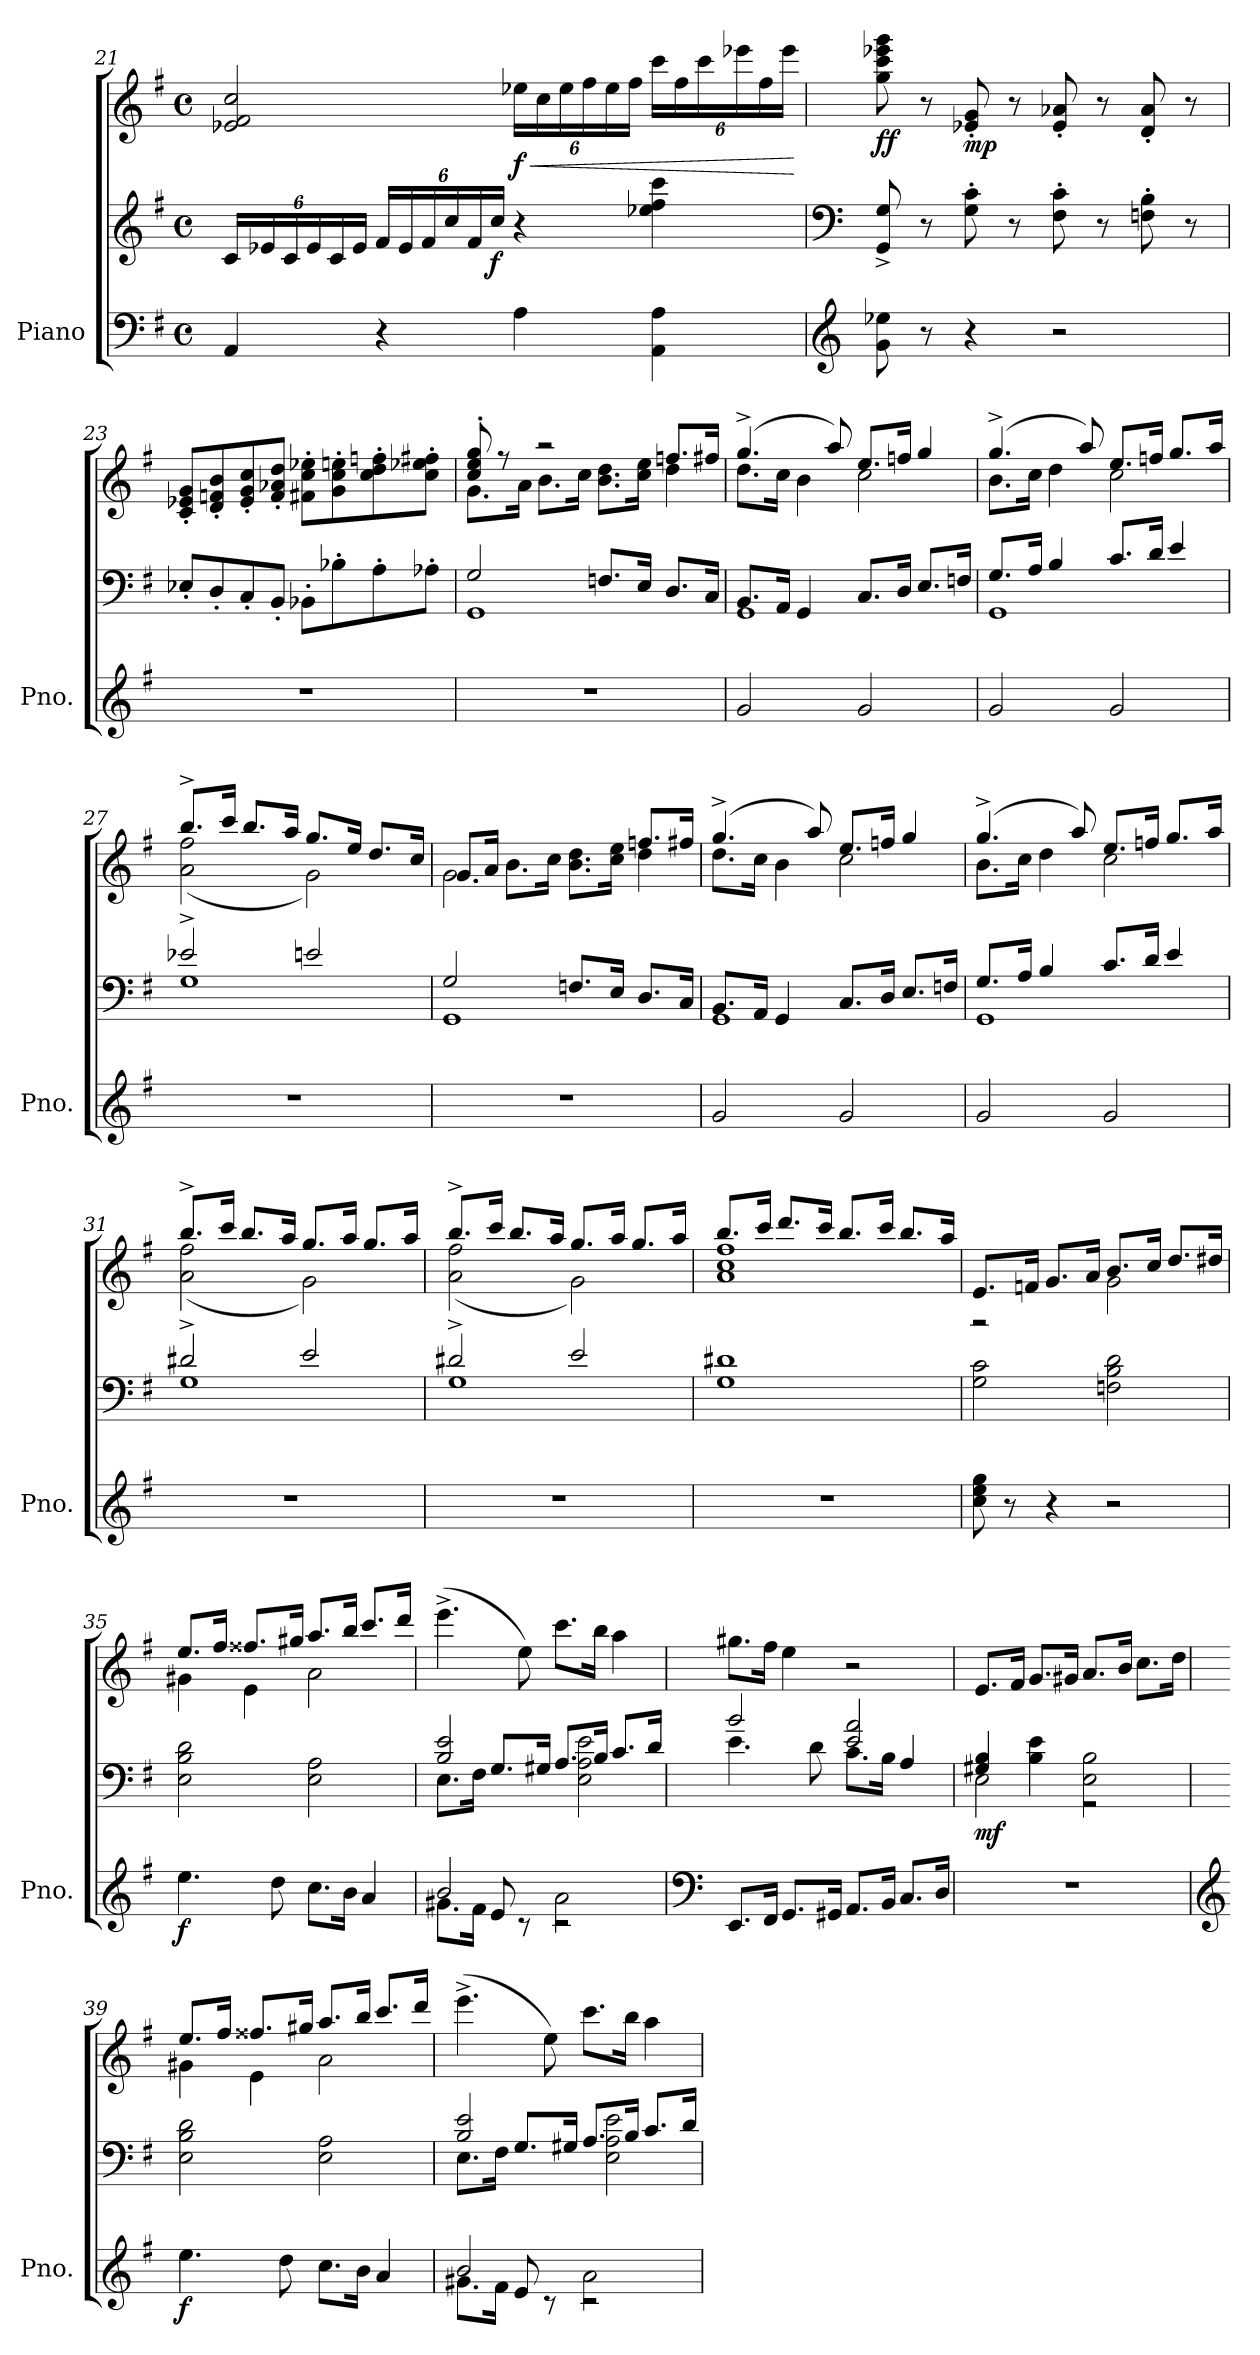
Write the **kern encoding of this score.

**kern	**kern	**kern	**dynam
*part1	*part1	*part1	*part1
*staff3	*staff2	*staff1	*staff1/2/3
*I"Piano	*	*	*
*I'Pno.	*	*	*
*clefF4	*clefG2	*clefG2	*
*k[f#]	*k[f#]	*k[f#]	*
*M4/4	*M4/4	*M4/4	*
*met(c)	*met(c)	*met(c)	*
*	*Xbrackettup	*	*
=21	=21	=21	=21
4AA/	24c/LL	2e-X/ 2f#/ 2cc/	.
.	24e-X/	.	.
.	24c/	.	.
.	24e-/	.	.
.	24c/	.	.
.	24e-/JJ	.	.
4r	24f#/LL	.	.
.	24e-/	.	.
.	24f#/	.	.
.	24cc/	.	.
.	24f#/	.	.
!	!	!	!LO:DY:b=2
.	24cc/JJ	.	f
*	*	*Xbrackettup	*
!	!	!	!LO:HP:b
!	!	!	!LO:DY:n=1:b
4A\	4r	24ee-X\LL	< f
.	.	24cc\	.
.	.	24ee-\	.
.	.	24ff#\	.
.	.	24ee-\	.
.	.	24ff#\JJ	.
4AA\ 4A\	4ee-X\ 4ff#\ 4ccc\	24ccc\LL	.
.	.	24ff#\	.
.	.	24ccc\	.
.	.	24eee-X\	.
.	.	24ff#\	.
.	.	24eee-\JJ	.
.	.	.	[
=22	=22	=22	=22
*clefG2	*clefF4	*	*
!	!	!	!LO:DY:b
8g\ 8ee-X\	8GG/^ 8G/^	8gg\ 8ccc\ 8eee-X\ 8ggg\	ff
8r	8r	8r	.
!	!	!	!LO:DY:b
4r	8G\' 8c\'	8e-X/' 8g/'	mp
.	8r	8r	.
2r	8F#\' 8c\'	8e-/' 8a-X/'	.
.	8r	8r	.
.	8Fn\' 8B\'	8d/' 8a-/'	.
.	8r	8r	.
!!LO:PB:g=z
=23	=23	=23	=23
1r	8E-X'/L	8c/' 8e-X/' 8g/'L	.
.	8D'/	8d/' 8fn/' 8b/'	.
.	8C'/	8e-/' 8g/' 8cc/'	.
.	8BB'/J	8f/' 8a-X/' 8dd/'J	.
.	8BB-X'\L	8f#X\' 8cc\' 8ee-X\'L	.
.	8B-X'\	8g\' 8cc\' 8een\'	.
.	8A'\	8cc\' 8dd\' 8ffn\'	.
.	8A-X'\J	8cc\' 8ee-X\' 8ff#X\'J	.
=24	=24	=24	=24
*	*^	*^	*
1r	2G/	1GG	8cc/' 8ee/' 8gg/'	8.g\L	.
.	.	.	8r	.	.
.	.	.	.	16a\Jk	.
.	.	.	2r	8.b\L	.
.	.	.	.	16cc\Jk	.
.	8.Fn/L	.	.	8.b\ 8.dd\L	.
.	16E/Jk	.	.	16cc\ 16ee\Jk	.
.	8.D/L	.	4dd\	8.ffn/L	.
.	16C/Jk	.	.	16ff#X/Jk	.
=25	=25	=25	=25	=25	=25
2g/	8.BB/L	1GG	(>4.gg^/	8.dd\L	.
.	16AA/Jk	.	.	16cc\Jk	.
.	4GG/	.	.	4b\	.
.	.	.	8aa/)	.	.
2g/	8.C/L	.	8.ee/L	2cc\	.
.	16D/Jk	.	16ffn/Jk	.	.
.	8.E/L	.	4gg/	.	.
.	16Fn/Jk	.	.	.	.
=26	=26	=26	=26	=26	=26
2g/	8.G/L	1GG	(>4.gg^/	8.b\L	.
.	16A/Jk	.	.	16cc\Jk	.
.	4B/	.	.	4dd\	.
.	.	.	8aa/)	.	.
2g/	8.c/L	.	8.ee/L	2cc\	.
.	16d/Jk	.	16ffn/Jk	.	.
.	4e/	.	8.gg/L	.	.
.	.	.	16aa/Jk	.	.
!!LO:LB:g=z	!!
=27	=27	=27	=27	=27	=27
1r	2e-X^/	1G	8.bb^/L	(<2a\ 2ff#\	.
.	.	.	16ccc/Jk	.	.
.	.	.	8.bb/L	.	.
.	.	.	16aa/Jk	.	.
.	2en/	.	8.gg/L	2g\)	.
.	.	.	16ee/Jk	.	.
.	.	.	8.dd/L	.	.
.	.	.	16cc/Jk	.	.
=28	=28	=28	=28	=28	=28
1r	2G/	1GG	2.g\	8.g/L	.
.	.	.	.	16a/Jk	.
.	.	.	.	8.b\L	.
.	.	.	.	16cc\Jk	.
.	8.Fn/L	.	.	8.b\ 8.dd\L	.
.	16E/Jk	.	.	16cc\ 16ee\Jk	.
.	8.D/L	.	4dd\	8.ffn/L	.
.	16C/Jk	.	.	16ff#X/Jk	.
=29	=29	=29	=29	=29	=29
2g/	8.BB/L	1GG	(>4.gg^/	8.dd\L	.
.	16AA/Jk	.	.	16cc\Jk	.
.	4GG/	.	.	4b\	.
.	.	.	8aa/)	.	.
2g/	8.C/L	.	8.ee/L	2cc\	.
.	16D/Jk	.	16ffn/Jk	.	.
.	8.E/L	.	4gg/	.	.
.	16Fn/Jk	.	.	.	.
=30	=30	=30	=30	=30	=30
2g/	8.G/L	1GG	(>4.gg^/	8.b\L	.
.	16A/Jk	.	.	16cc\Jk	.
.	4B/	.	.	4dd\	.
.	.	.	8aa/)	.	.
2g/	8.c/L	.	8.ee/L	2cc\	.
.	16d/Jk	.	16ffn/Jk	.	.
.	4e/	.	8.gg/L	.	.
.	.	.	16aa/Jk	.	.
=31	=31	=31	=31	=31	=31
1r	2d#X^/	1G	8.bb^/L	(<2a\ 2ff#\	.
.	.	.	16ccc/Jk	.	.
.	.	.	8.bb/L	.	.
.	.	.	16aa/Jk	.	.
.	2e/	.	8.gg/L	2g\)	.
.	.	.	16aa/Jk	.	.
.	.	.	8.gg/L	.	.
.	.	.	16aa/Jk	.	.
!!LO:LB:g=z	!!
=32	=32	=32	=32	=32	=32
1r	2d#X^/	1G	8.bb^/L	(<2a\ 2ff#\	.
.	.	.	16ccc/Jk	.	.
.	.	.	8.bb/L	.	.
.	.	.	16aa/Jk	.	.
.	2e/	.	8.gg/L	2g\)	.
.	.	.	16aa/Jk	.	.
.	.	.	8.gg/L	.	.
.	.	.	16aa/Jk	.	.
*	*v	*v	*	*	*
=33	=33	=33	=33	=33
1r	1G 1d#X	8.bb/L	1a 1cc 1ff#	.
.	.	16ccc/Jk	.	.
.	.	8.ddd/L	.	.
.	.	16ccc/Jk	.	.
.	.	8.bb/L	.	.
.	.	16ccc/Jk	.	.
.	.	8.bb/L	.	.
.	.	16aa/Jk	.	.
=34	=34	=34	=34	=34
!	!	!	!	!LO:DY:b=2
!	!	!	!	!LO:DY:n=1:b
8cc\ 8ee\ 8gg\	2G\ 2c\	8.e/L	2r	mf f
8r	.	.	.	.
.	.	16fn/Jk	.	.
4r	.	8.g/L	.	.
.	.	16a/Jk	.	.
2r	2Fn\ 2B\ 2d\	8.b/L	2g\	.
.	.	16cc/Jk	.	.
.	.	8.dd/L	.	.
.	.	16dd#X/Jk	.	.
=35	=35	=35	=35	=35
!	!	!	!	!LO:DY:b=3
4.ee\	2E\ 2B\ 2d\	8.ee/L	4g#X\	f
.	.	16ff#/Jk	.	.
.	.	8.ff##X/L	4e\	.
8dd\	.	.	.	.
.	.	16gg#X/Jk	.	.
8.cc\L	2E\ 2A\	8.aa/L	2a\	.
16b\Jk	.	16bb/Jk	.	.
4a/	.	8.ccc/L	.	.
.	.	16ddd/Jk	.	.
*	*	*v	*v	*
=36	=36	=36	=36
*^	*^	*	*
2b/	8.g#X\L	8.E\L	2B/ 2e/	(>4.eee^\	.
.	16f#\Jk	16F#\Jk	.	.	.
.	8e/	8.G/L	.	.	.
.	8r	.	.	8ee\)	.
.	.	16G#X/Jk	.	.	.
2a\	2r	8.A/L	2E\ 2A\ 2e\	8.ccc\L	.
.	.	16B/Jk	.	16bb\Jk	.
.	.	8.c/L	.	4aa\	.
.	.	16d/Jk	.	.	.
*v	*v	*	*	*	*
!!LO:LB:g=z
=37	=37	=37	=37	=37
*clefF4	*	*	*	*
8.EE/L	4.e\	2b/	8.gg#X\L	.
16FF#/Jk	.	.	16ff#\Jk	.
8.GG/L	.	.	4ee\	.
.	8d\	.	.	.
16GG#X/Jk	.	.	.	.
8.AA/L	8.c\L	2e/ 2a/	2r	.
16BB/Jk	16B\Jk	.	.	.
8.C/L	4A/	.	.	.
16D/Jk	.	.	.	.
=38	=38	=38	=38	=38
!	!	!	!	!LO:DY:b=2
1r	2E\	4G#X/ 4B/	8.e/L	mf
.	.	.	16f#/Jk	.
.	.	4B\ 4e\	8.g/L	.
.	.	.	16g#X/Jk	.
.	2E\ 2B\	2r	8.a/L	.
.	.	.	16b/Jk	.
.	.	.	8.cc\L	.
.	.	.	16dd\Jk	.
*	*v	*v	*	*
=39	=39	=39	=39
*clefG2	*	*	*
*	*	*^	*
!	!	!	!	!LO:DY:b=3
4.ee\	2E\ 2B\ 2d\	8.ee/L	4g#X\	f
.	.	16ff#/Jk	.	.
.	.	8.ff##X/L	4e\	.
8dd\	.	.	.	.
.	.	16gg#X/Jk	.	.
8.cc\L	2E\ 2A\	8.aa/L	2a\	.
16b\Jk	.	16bb/Jk	.	.
4a/	.	8.ccc/L	.	.
.	.	16ddd/Jk	.	.
*	*	*v	*v	*
=40	=40	=40	=40
*^	*^	*	*
2b/	8.g#X\L	8.E\L	2B/ 2e/	(>4.eee^\	.
.	16f#\Jk	16F#\Jk	.	.	.
.	8e/	8.G/L	.	.	.
.	8r	.	.	8ee\)	.
.	.	16G#X/Jk	.	.	.
2a\	2r	8.A/L	2E\ 2A\ 2e\	8.ccc\L	.
.	.	16B/Jk	.	16bb\Jk	.
.	.	8.c/L	.	4aa\	.
.	.	16d/Jk	.	.	.
*v	*v	*	*	*	*
*	*v	*v	*	*
=	=	=	=
*-	*-	*-	*-
